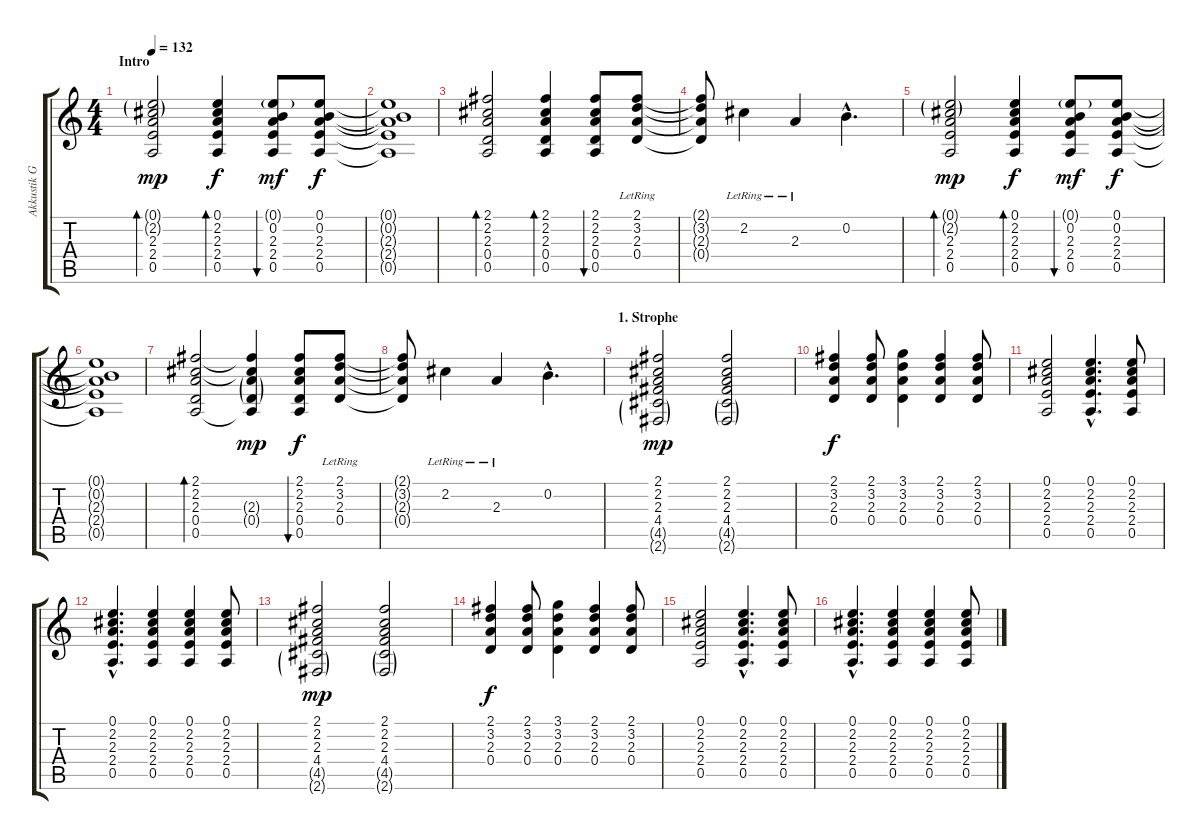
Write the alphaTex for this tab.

\track ("Akkustik Gitarre" "Akkustik G") {instrument acousticguitarsteel}
\staff {score tabs}
\tuning (E4 B3 G3 D3 A2 E2) {hide}
\ts (4 4)
\section ("" "Intro")
\tempo 132
\clef g2
\ks c
(0.1{g} 2.2{g} 2.3 2.4 0.5).2{bd 30 dy mp instrument acousticguitarsteel} (0.1 2.2 2.3 2.4 0.5).4{bd 30 dy f} (0.1{g} 0.2 2.3 2.4 0.5).8{bu 30 dy mf} (0.1 0.2 2.3 2.4 0.5).8{dy f} |
(0.1{t} 0.2{t} 2.3{t} 2.4{t} 0.5{t}).1 |
(2.1 2.2 2.3 0.4 0.5).2{bd 30} (2.1 2.2 2.3 0.4 0.5).4{bd 30} (2.1 2.2 2.3 0.4 0.5).8{bu 30} (2.1{lr} 3.2{lr} 2.3 0.4{lr}).8 |
(2.1{t} 3.2{t} 2.3{t} 0.4{t}).8 2.2{lr}.4 2.3{lr}.4 0.2{hac}.4{d} |
(0.1{g} 2.2{g} 2.3 2.4 0.5).2{bd 30 dy mp} (0.1 2.2 2.3 2.4 0.5).4{bd 30 dy f} (0.1{g} 0.2 2.3 2.4 0.5).8{bu 30 dy mf} (0.1 0.2 2.3 2.4 0.5).8{dy f} |
(0.1{t} 0.2{t} 2.3{t} 2.4{t} 0.5{t}).1 |
(2.1 2.2 2.3 0.4 0.5).2{bd 30} (2.1{t} 2.2{t} 2.3{g} 0.4{g} 0.5{t}).4{dy mp} (2.1 2.2 2.3 0.4 0.5).8{bu 30 dy f} (2.1{lr} 3.2{lr} 2.3 0.4{lr}).8 |
(2.1{t} 3.2{t} 2.3{t} 0.4{t}).8 2.2{lr}.4 2.3{lr}.4 0.2{hac}.4{d} |
\section ("" "1. Strophe")
(2.1 2.2 2.3 4.4 4.5{g} 2.6{g}).2{dy mp} (2.1 2.2 2.3 4.4 4.5{g} 2.6{g}).2 |
(2.1 3.2 2.3 0.4).4{dy f} (2.1 3.2 2.3 0.4).8 (3.1 3.2 2.3 0.4).4 (2.1 3.2 2.3 0.4).4 (2.1 3.2 2.3 0.4).8 |
(0.1 2.2 2.3 2.4 0.5).2 (0.1{hac} 2.2{hac} 2.3{hac} 2.4{hac} 0.5{hac}).4{d} (0.1 2.2 2.3 2.4 0.5).8 |
(0.1{hac} 2.2{hac} 2.3{hac} 2.4{hac} 0.5{hac}).4{d} (0.1 2.2 2.3 2.4 0.5).4 (0.1 2.2 2.3 2.4 0.5).4 (0.1 2.2 2.3 2.4 0.5).8 |
(2.1 2.2 2.3 4.4 4.5{g} 2.6{g}).2{dy mp} (2.1 2.2 2.3 4.4 4.5{g} 2.6{g}).2 |
(2.1 3.2 2.3 0.4).4{dy f} (2.1 3.2 2.3 0.4).8 (3.1 3.2 2.3 0.4).4 (2.1 3.2 2.3 0.4).4 (2.1 3.2 2.3 0.4).8 |
(0.1 2.2 2.3 2.4 0.5).2 (0.1{hac} 2.2{hac} 2.3{hac} 2.4{hac} 0.5{hac}).4{d} (0.1 2.2 2.3 2.4 0.5).8 |
(0.1{hac} 2.2{hac} 2.3{hac} 2.4{hac} 0.5{hac}).4{d} (0.1 2.2 2.3 2.4 0.5).4 (0.1 2.2 2.3 2.4 0.5).4 (0.1 2.2 2.3 2.4 0.5).8
